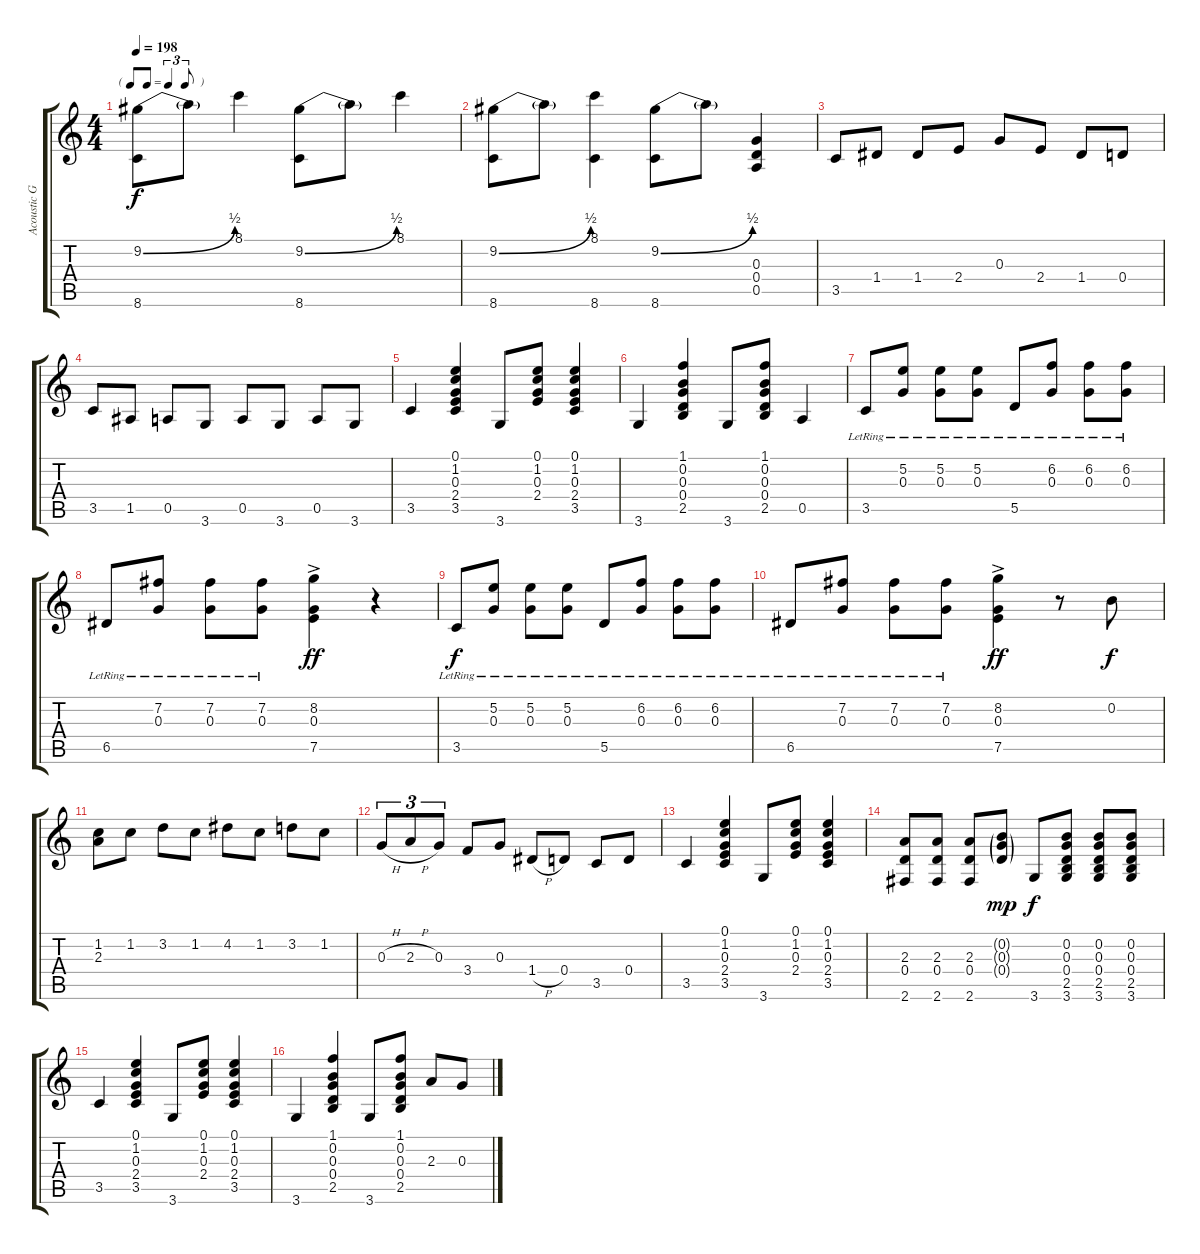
\track ("Acoustic Guitar" "Acoustic G") {instrument acousticguitarsteel}
\staff {score tabs}
\tuning (E4 B3 G3 D3 A2 E2) {hide}
\ts (4 4)
\tf triplet8th
\tempo 198
\clef g2
\ks c
(9.2{be (bend 0 0 60 2)} 8.6).8{dy f} 9.2{t}.8 8.1.4 (9.2{be (bend 0 0 60 2)} 8.6).8 9.2{t}.8 8.1.4 |
(9.2{be (bend 0 0 60 2)} 8.6).8 9.2{t}.8 (8.1 8.6).4 (9.2{be (bend 0 0 60 2)} 8.6).8 9.2{t}.8 (0.3 0.4 0.5).4 |
3.5.8 1.4.8 1.4.8 2.4.8 0.3.8 2.4.8 1.4.8 0.4.8 |
3.5.8 1.5.8 0.5.8 3.6.8 0.5.8 3.6.8 0.5.8 3.6.8 |
3.5.4 (0.1 1.2 0.3 2.4 3.5).4 3.6.8 (0.1 1.2 0.3 2.4).8 (0.1 1.2 0.3 2.4 3.5).4 |
3.6.4 (1.1 0.2 0.3 0.4 2.5).4 3.6.8 (1.1 0.2 0.3 0.4 2.5).8 0.5.4 |
3.5{lr}.8 (5.2{lr} 0.3{lr}).8 (5.2{lr} 0.3{lr}).8 (5.2{lr} 0.3{lr}).8 5.5{lr}.8 (6.2{lr} 0.3{lr}).8 (6.2{lr} 0.3{lr}).8 (6.2{lr} 0.3{lr}).8 |
6.5{lr}.8 (7.2{lr} 0.3{lr}).8 (7.2{lr} 0.3{lr}).8 (7.2{lr} 0.3{lr}).8 (8.2{ac} 0.3{ac} 7.5{ac}).4{dy ff} r.4 |
3.5{lr}.8{dy f} (5.2{lr} 0.3{lr}).8 (5.2{lr} 0.3{lr}).8 (5.2{lr} 0.3{lr}).8 5.5{lr}.8 (6.2{lr} 0.3{lr}).8 (6.2{lr} 0.3{lr}).8 (6.2{lr} 0.3{lr}).8 |
6.5{lr}.8 (7.2{lr} 0.3{lr}).8 (7.2{lr} 0.3{lr}).8 (7.2{lr} 0.3{lr}).8 (8.2{ac} 0.3{ac} 7.5{ac}).4{dy ff} r.8 0.2.8{dy f} |
(1.2 2.3).8 1.2.8 3.2.8 1.2.8 4.2.8 1.2.8 3.2.8 1.2.8 |
0.3{h}.8{tu (3 2)} 2.3{h}.8{tu (3 2)} 0.3.8{tu (3 2)} 3.4.8 0.3.8 1.4{h}.8 0.4.8 3.5.8 0.4.8 |
3.5.4 (0.1 1.2 0.3 2.4 3.5).4 3.6.8 (0.1 1.2 0.3 2.4).8 (0.1 1.2 0.3 2.4 3.5).4 |
(2.3 0.4 2.6).8 (2.3 0.4 2.6).8 (2.3 0.4 2.6).8 (0.2{g} 0.3{g} 0.4{g}).8{dy mp} 3.6.8{dy f} (0.2 0.3 0.4 2.5 3.6).8 (0.2 0.3 0.4 2.5 3.6).8 (0.2 0.3 0.4 2.5 3.6).8 |
3.5.4 (0.1 1.2 0.3 2.4 3.5).4 3.6.8 (0.1 1.2 0.3 2.4).8 (0.1 1.2 0.3 2.4 3.5).4 |
3.6.4 (1.1 0.2 0.3 0.4 2.5).4 3.6.8 (1.1 0.2 0.3 0.4 2.5).8 2.3.8 0.3.8
